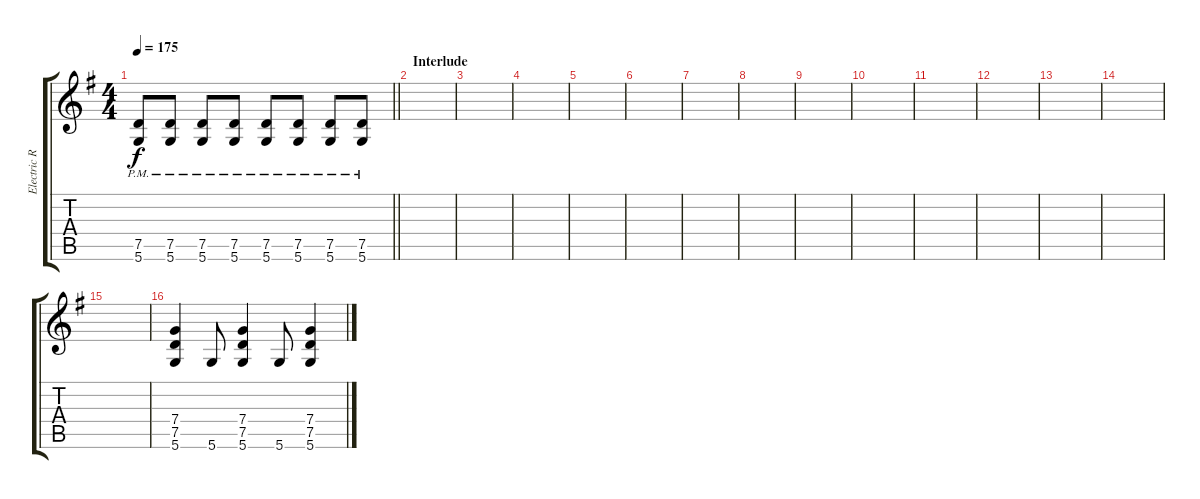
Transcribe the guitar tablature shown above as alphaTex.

\track ("Electric Rhythm" "Electric R") {instrument distortionguitar}
\staff {score tabs}
\tuning (D4 A3 F3 C3 G2 D2) {hide}
\ts (4 4)
\tempo 175
\clef g2
\barLineRight lightlight
\ks g
(7.5{pm} 5.6{pm}).8{dy f} (7.5{pm} 5.6{pm}).8 (7.5{pm} 5.6{pm}).8 (7.5{pm} 5.6{pm}).8 (7.5{pm} 5.6{pm}).8 (7.5{pm} 5.6{pm}).8 (7.5{pm} 5.6{pm}).8 (7.5{pm} 5.6{pm}).8 |
\section ("" "Interlude")
|
|
|
|
|
|
|
|
|
|
|
|
|
|
(7.4 7.5 5.6).4 5.6.8 (7.4 7.5 5.6).4 5.6.8 (7.4 7.5 5.6).4
